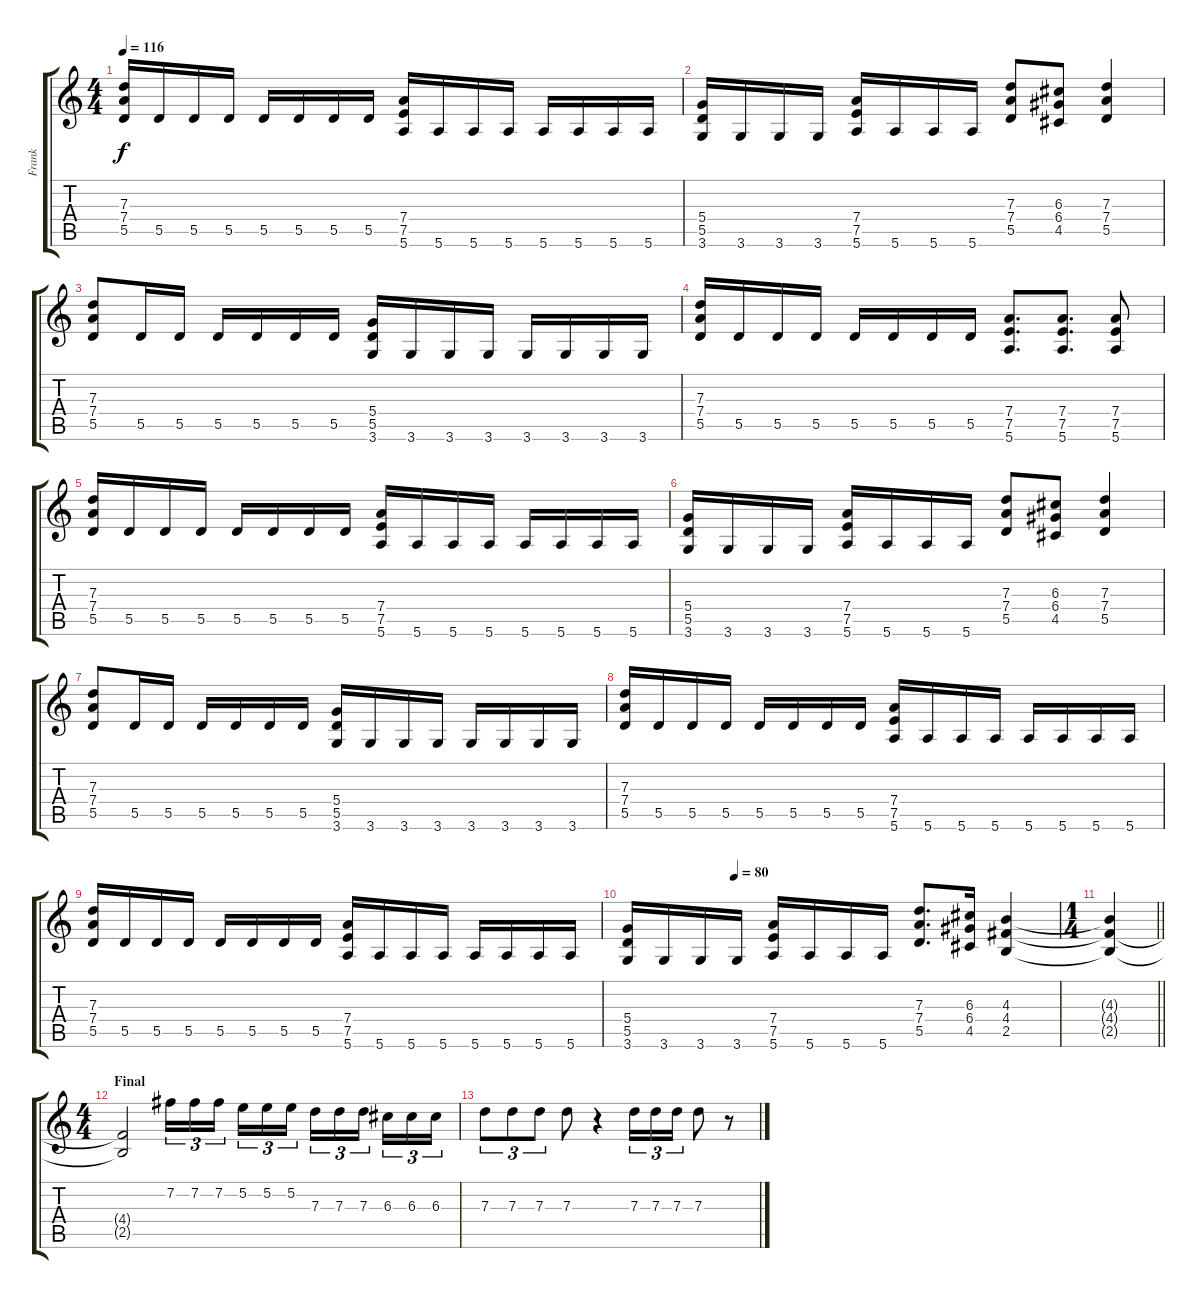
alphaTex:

\track ("Frank" "Frank") {instrument distortionguitar}
\staff {score tabs}
\tuning (E4 B3 G3 D3 A2 E2) {hide}
\ts (4 4)
\tempo 116
\clef g2
\ks c
(7.3 7.4 5.5).16{dy f} 5.5.16 5.5.16 5.5.16 5.5.16 5.5.16 5.5.16 5.5.16 (7.4 7.5 5.6).16 5.6.16 5.6.16 5.6.16 5.6.16 5.6.16 5.6.16 5.6.16 |
(5.4 5.5 3.6).16 3.6.16 3.6.16 3.6.16 (7.4 7.5 5.6).16 5.6.16 5.6.16 5.6.16 (7.3 7.4 5.5).8 (6.3 6.4 4.5).8 (7.3 7.4 5.5).4 |
(7.3 7.4 5.5).8 5.5.16 5.5.16 5.5.16 5.5.16 5.5.16 5.5.16 (5.4 5.5 3.6).16 3.6.16 3.6.16 3.6.16 3.6.16 3.6.16 3.6.16 3.6.16 |
(7.3 7.4 5.5).16 5.5.16 5.5.16 5.5.16 5.5.16 5.5.16 5.5.16 5.5.16 (7.4 7.5 5.6).8{d} (7.4 7.5 5.6).8{d} (7.4 7.5 5.6).8 |
(7.3 7.4 5.5).16 5.5.16 5.5.16 5.5.16 5.5.16 5.5.16 5.5.16 5.5.16 (7.4 7.5 5.6).16 5.6.16 5.6.16 5.6.16 5.6.16 5.6.16 5.6.16 5.6.16 |
(5.4 5.5 3.6).16 3.6.16 3.6.16 3.6.16 (7.4 7.5 5.6).16 5.6.16 5.6.16 5.6.16 (7.3 7.4 5.5).8 (6.3 6.4 4.5).8 (7.3 7.4 5.5).4 |
(7.3 7.4 5.5).8 5.5.16 5.5.16 5.5.16 5.5.16 5.5.16 5.5.16 (5.4 5.5 3.6).16 3.6.16 3.6.16 3.6.16 3.6.16 3.6.16 3.6.16 3.6.16 |
(7.3 7.4 5.5).16 5.5.16 5.5.16 5.5.16 5.5.16 5.5.16 5.5.16 5.5.16 (7.4 7.5 5.6).16 5.6.16 5.6.16 5.6.16 5.6.16 5.6.16 5.6.16 5.6.16 |
(7.3 7.4 5.5).16 5.5.16 5.5.16 5.5.16 5.5.16 5.5.16 5.5.16 5.5.16 (7.4 7.5 5.6).16 5.6.16 5.6.16 5.6.16 5.6.16 5.6.16 5.6.16 5.6.16 |
\tempo (80 0.25)
(5.4 5.5 3.6).16 3.6.16 3.6.16 3.6.16 (7.4 7.5 5.6).16 5.6.16 5.6.16 5.6.16 (7.3 7.4 5.5).8{d} (6.3 6.4 4.5).16 (4.3 4.4 2.5).4 |
\ts (1 4)
\barLineRight lightlight
(4.3{t} 4.4{t} 2.5{t}).4 |
\ts (4 4)
\section ("" "Final")
(4.4{t} 2.5{t}).2 7.2.16{tu (3 2)} 7.2.16{tu (3 2)} 7.2.16{tu (3 2) beam splitsecondary} 5.2.16{tu (3 2)} 5.2.16{tu (3 2)} 5.2.16{tu (3 2)} 7.3.16{tu (3 2)} 7.3.16{tu (3 2)} 7.3.16{tu (3 2) beam splitsecondary} 6.3.16{tu (3 2)} 6.3.16{tu (3 2)} 6.3.16{tu (3 2)} |
7.3.8{tu (3 2)} 7.3.8{tu (3 2)} 7.3.8{tu (3 2)} 7.3.8 r.4 7.3.16{tu (3 2)} 7.3.16{tu (3 2)} 7.3.16{tu (3 2)} 7.3.8 r.8
